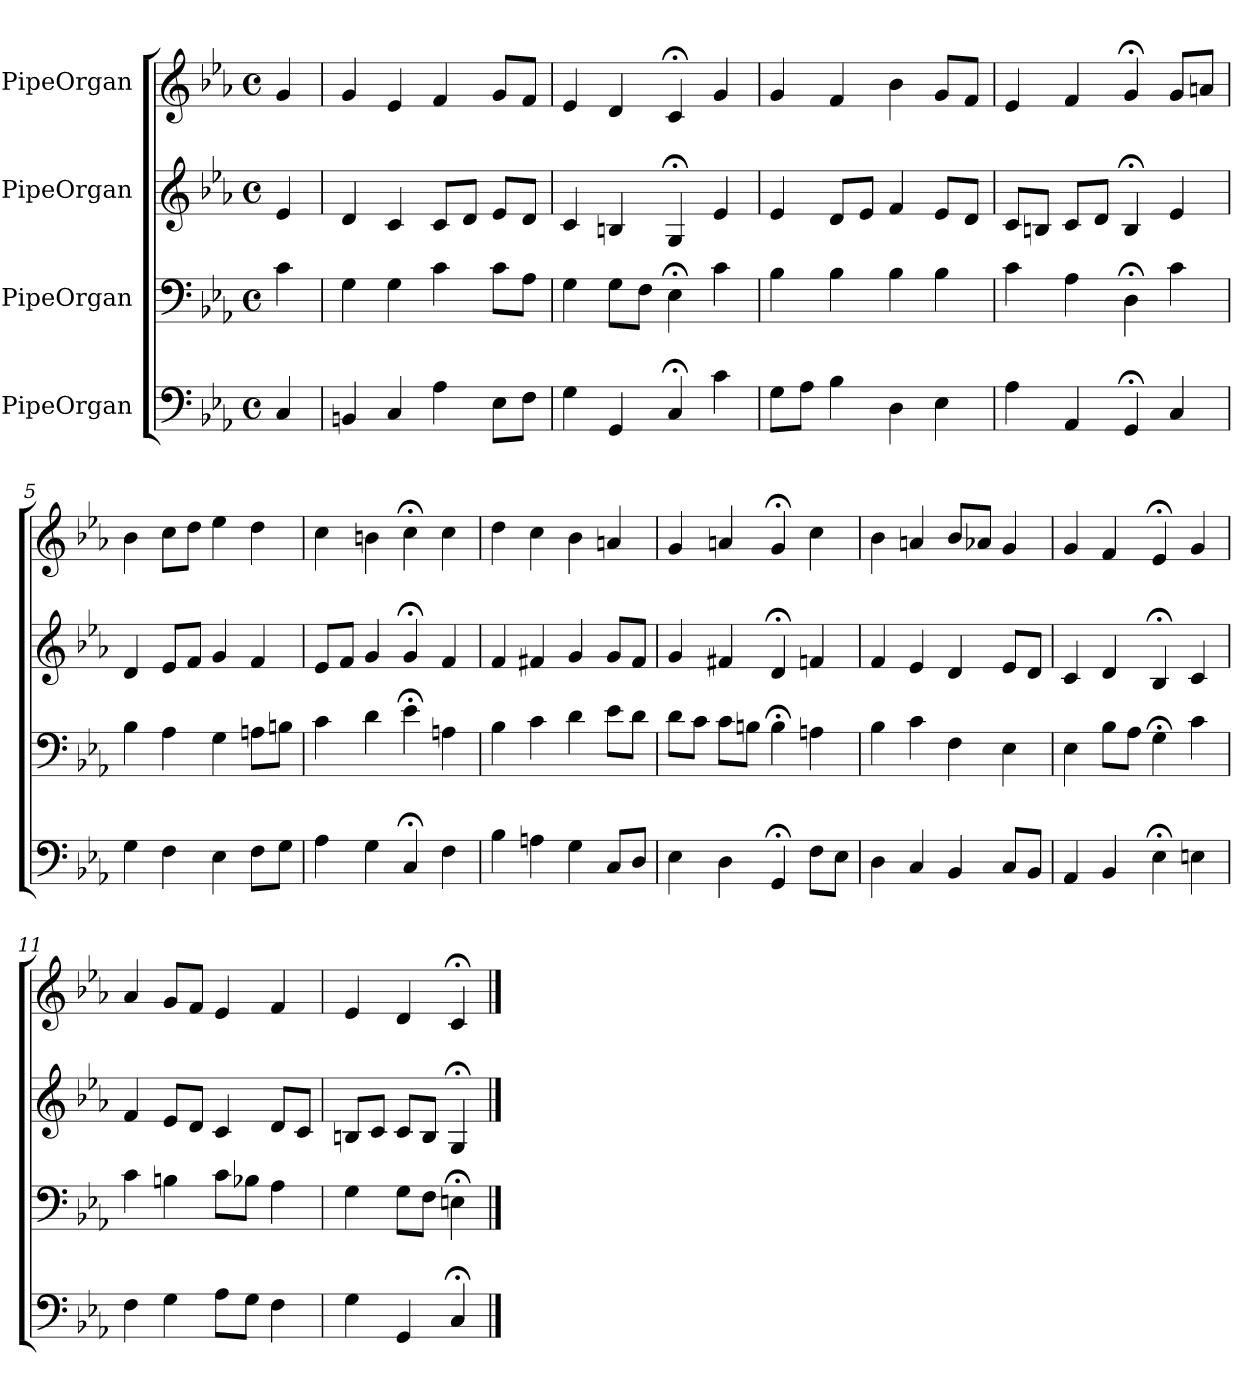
**kern	**kern	**kern	**kern
*part4	*part3	*part2	*part1
*staff4	*staff3	*staff2	*staff1
*I"PipeOrgan	*I"PipeOrgan	*I"PipeOrgan	*I"PipeOrgan
*k[b-e-a-]	*k[b-e-a-]	*k[b-e-a-]	*k[b-e-a-]
*c:	*c:	*c:	*c:
*M4/4	*M4/4	*M4/4	*M4/4
*met(c)	*met(c)	*met(c)	*met(c)
*MM60	*MM60	*MM60	*MM60
=	=	=	=
4C	4c	4e-	4g
=1	=1	=1	=1
4BBn	4G	4d	4g
4C	4G	4c	4e-
4A-	4c	8cL	4f
.	.	8dJ	.
8E-L	8cL	8e-L	8gL
8FJ	8A-J	8dJ	8fJ
=2	=2	=2	=2
4G	4G	4c	4e-
4GG	8GL	4Bn	4d
.	8FJ	.	.
4C;<	4E-;<	4G;<	4c;<
4c	4c	4e-	4g
=3	=3	=3	=3
8GL	4B-	4e-	4g
8A-J	.	.	.
4B-	4B-	8dL	4f
.	.	8e-J	.
4D	4B-	4f	4b-
4E-	4B-	8e-L	8gL
.	.	8dJ	8fJ
=4	=4	=4	=4
4A-	4c	8cL	4e-
.	.	8BnJ	.
4AA-	4A-	8cL	4f
.	.	8dJ	.
4GG;<	4D;<	4B;<	4g;<
4C	4c	4e-	8gL
.	.	.	8anJ
=5	=5	=5	=5
4G	4B-	4d	4b-
4F	4A-	8e-L	8ccL
.	.	8fJ	8ddJ
4E-	4G	4g	4ee-
8FL	8AnL	4f	4dd
8GJ	8BnJ	.	.
=6	=6	=6	=6
4A-	4c	8e-L	4cc
.	.	8fJ	.
4G	4d	4g	4bn
4C;<	4e-;<	4g;<	4cc;<
4F	4An	4f	4cc
=7	=7	=7	=7
4B-	4B-	4f	4dd
4An	4c	4f#X	4cc
4G	4d	4g	4b-
8CL	8e-L	8gL	4an
8DJ	8dJ	8f#J	.
=8	=8	=8	=8
4E-	8dL	4g	4g
.	8cJ	.	.
4D	8cL	4f#X	4an
.	8BnJ	.	.
4GG;<	4B;<	4d;<	4g;<
8FL	4An	4fn	4cc
8E-J	.	.	.
=9	=9	=9	=9
4D	4B-	4f	4b-
4C	4c	4e-	4an
4BB-	4F	4d	8b-L
.	.	.	8a-XJ
8CL	4E-	8e-L	4g
8BB-J	.	8dJ	.
=10	=10	=10	=10
4AA-	4E-	4c	4g
4BB-	8B-L	4d	4f
.	8A-J	.	.
4E-;<	4G;<	4B-;<	4e-;<
4En	4c	4c	4g
=11	=11	=11	=11
4F	4c	4f	4a-
4G	4Bn	8e-L	8gL
.	.	8dJ	8fJ
8A-L	8cL	4c	4e-
8GJ	8B-XJ	.	.
4F	4A-	8dL	4f
.	.	8cJ	.
=12	=12	=12	=12
4G	4G	8BnL	4e-
.	.	8cJ	.
4GG	8GL	8cL	4d
.	8FJ	8BJ	.
4C;<	4En;<	4G;<	4c;<
==	==	==	==
*-	*-	*-	*-
